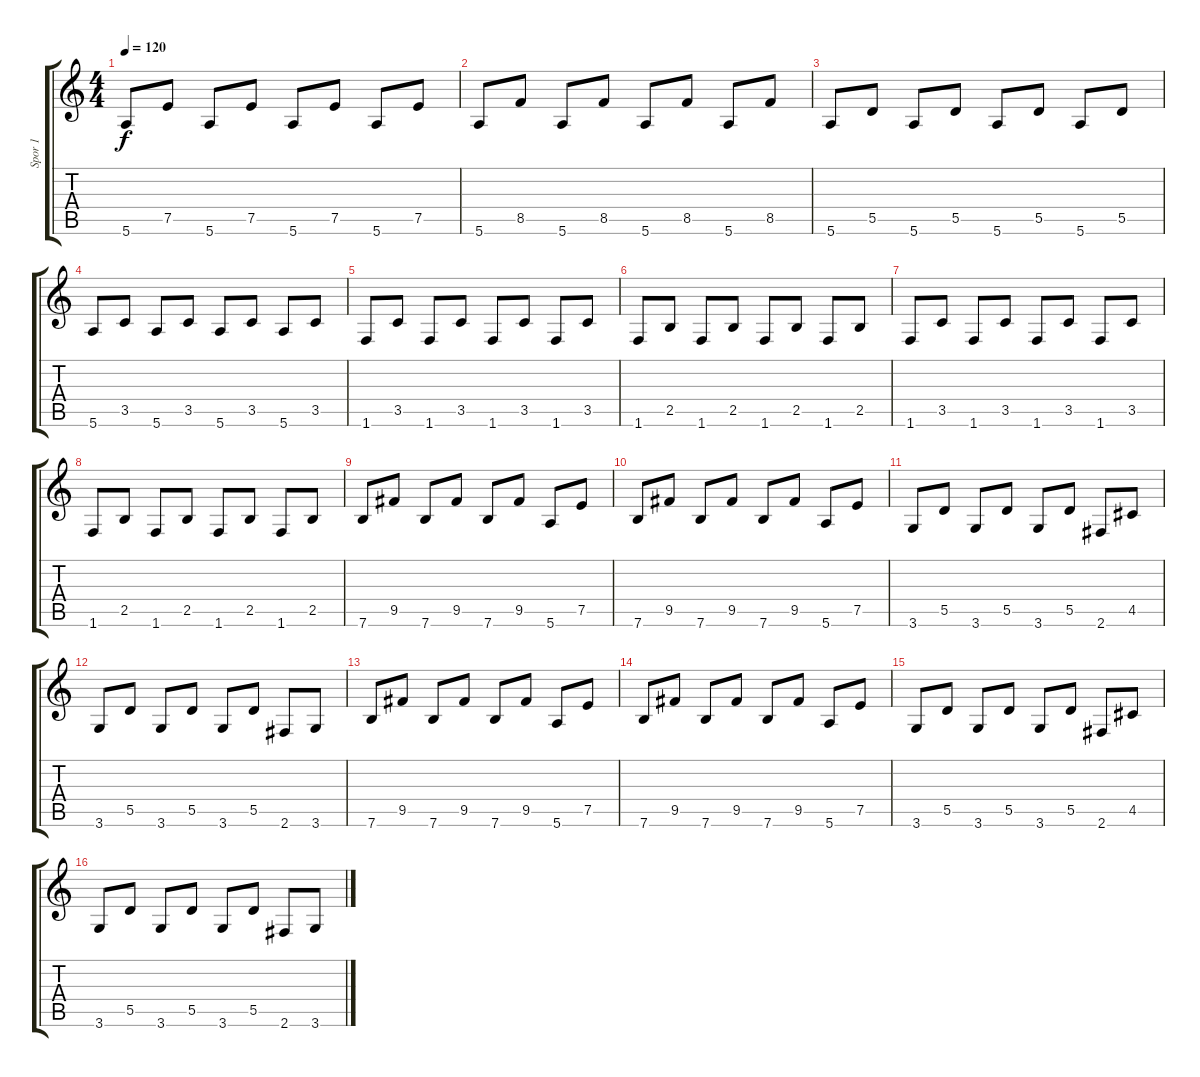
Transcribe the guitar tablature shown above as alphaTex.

\track ("Spor 1" "Spor 1") {instrument distortionguitar}
\staff {score tabs}
\tuning (E4 B3 G3 D3 A2 E2) {hide}
\ts (4 4)
\tempo 120
\clef g2
\ks c
5.6.8{dy f} 7.5.8 5.6.8 7.5.8 5.6.8 7.5.8 5.6.8 7.5.8 |
5.6.8 8.5.8 5.6.8 8.5.8 5.6.8 8.5.8 5.6.8 8.5.8 |
5.6.8 5.5.8 5.6.8 5.5.8 5.6.8 5.5.8 5.6.8 5.5.8 |
5.6.8 3.5.8 5.6.8 3.5.8 5.6.8 3.5.8 5.6.8 3.5.8 |
1.6.8 3.5.8 1.6.8 3.5.8 1.6.8 3.5.8 1.6.8 3.5.8 |
1.6.8 2.5.8 1.6.8 2.5.8 1.6.8 2.5.8 1.6.8 2.5.8 |
1.6.8 3.5.8 1.6.8 3.5.8 1.6.8 3.5.8 1.6.8 3.5.8 |
1.6.8 2.5.8 1.6.8 2.5.8 1.6.8 2.5.8 1.6.8 2.5.8 |
7.6.8 9.5.8 7.6.8 9.5.8 7.6.8 9.5.8 5.6.8 7.5.8 |
7.6.8 9.5.8 7.6.8 9.5.8 7.6.8 9.5.8 5.6.8 7.5.8 |
3.6.8 5.5.8 3.6.8 5.5.8 3.6.8 5.5.8 2.6.8 4.5.8 |
3.6.8 5.5.8 3.6.8 5.5.8 3.6.8 5.5.8 2.6.8 3.6.8 |
7.6.8 9.5.8 7.6.8 9.5.8 7.6.8 9.5.8 5.6.8 7.5.8 |
7.6.8 9.5.8 7.6.8 9.5.8 7.6.8 9.5.8 5.6.8 7.5.8 |
3.6.8 5.5.8 3.6.8 5.5.8 3.6.8 5.5.8 2.6.8 4.5.8 |
3.6.8 5.5.8 3.6.8 5.5.8 3.6.8 5.5.8 2.6.8 3.6.8
